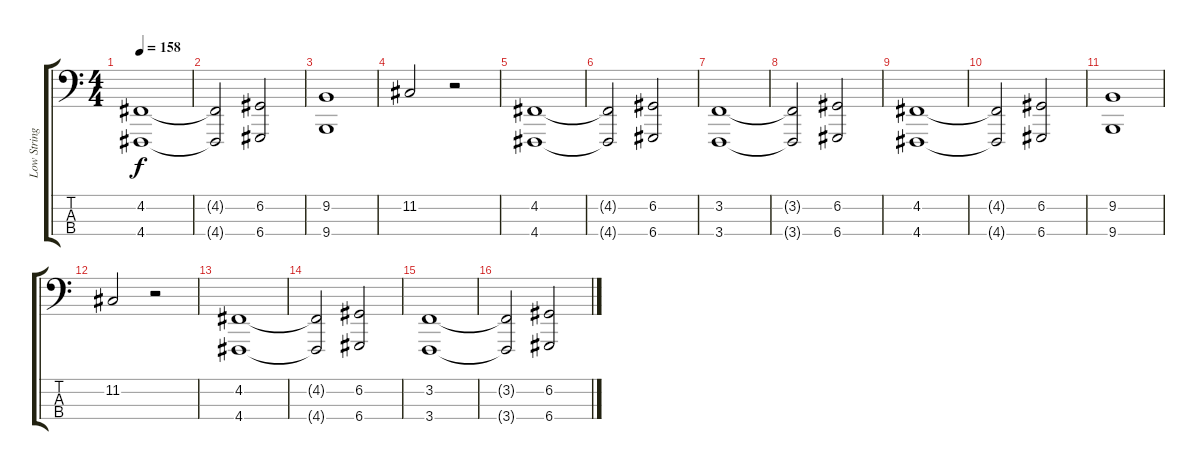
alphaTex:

\track ("Low Strings ~ Effect" "Low String") {instrument synthstrings1}
\staff {score tabs}
\tuning (G2 D2 A1 D1) {hide}
\ts (4 4)
\tempo 158
\clef f4
\ks c
(4.2 4.4).1{dy f} |
(4.2{t} 4.4{t}).2 (6.2 6.4).2 |
(9.2 9.4).1 |
11.2.2 r.2 |
(4.2 4.4).1 |
(4.2{t} 4.4{t}).2 (6.2 6.4).2 |
(3.2 3.4).1 |
(3.2{t} 3.4{t}).2 (6.2 6.4).2 |
(4.2 4.4).1 |
(4.2{t} 4.4{t}).2 (6.2 6.4).2 |
(9.2 9.4).1 |
11.2.2 r.2 |
(4.2 4.4).1 |
(4.2{t} 4.4{t}).2 (6.2 6.4).2 |
(3.2 3.4).1 |
(3.2{t} 3.4{t}).2 (6.2 6.4).2
